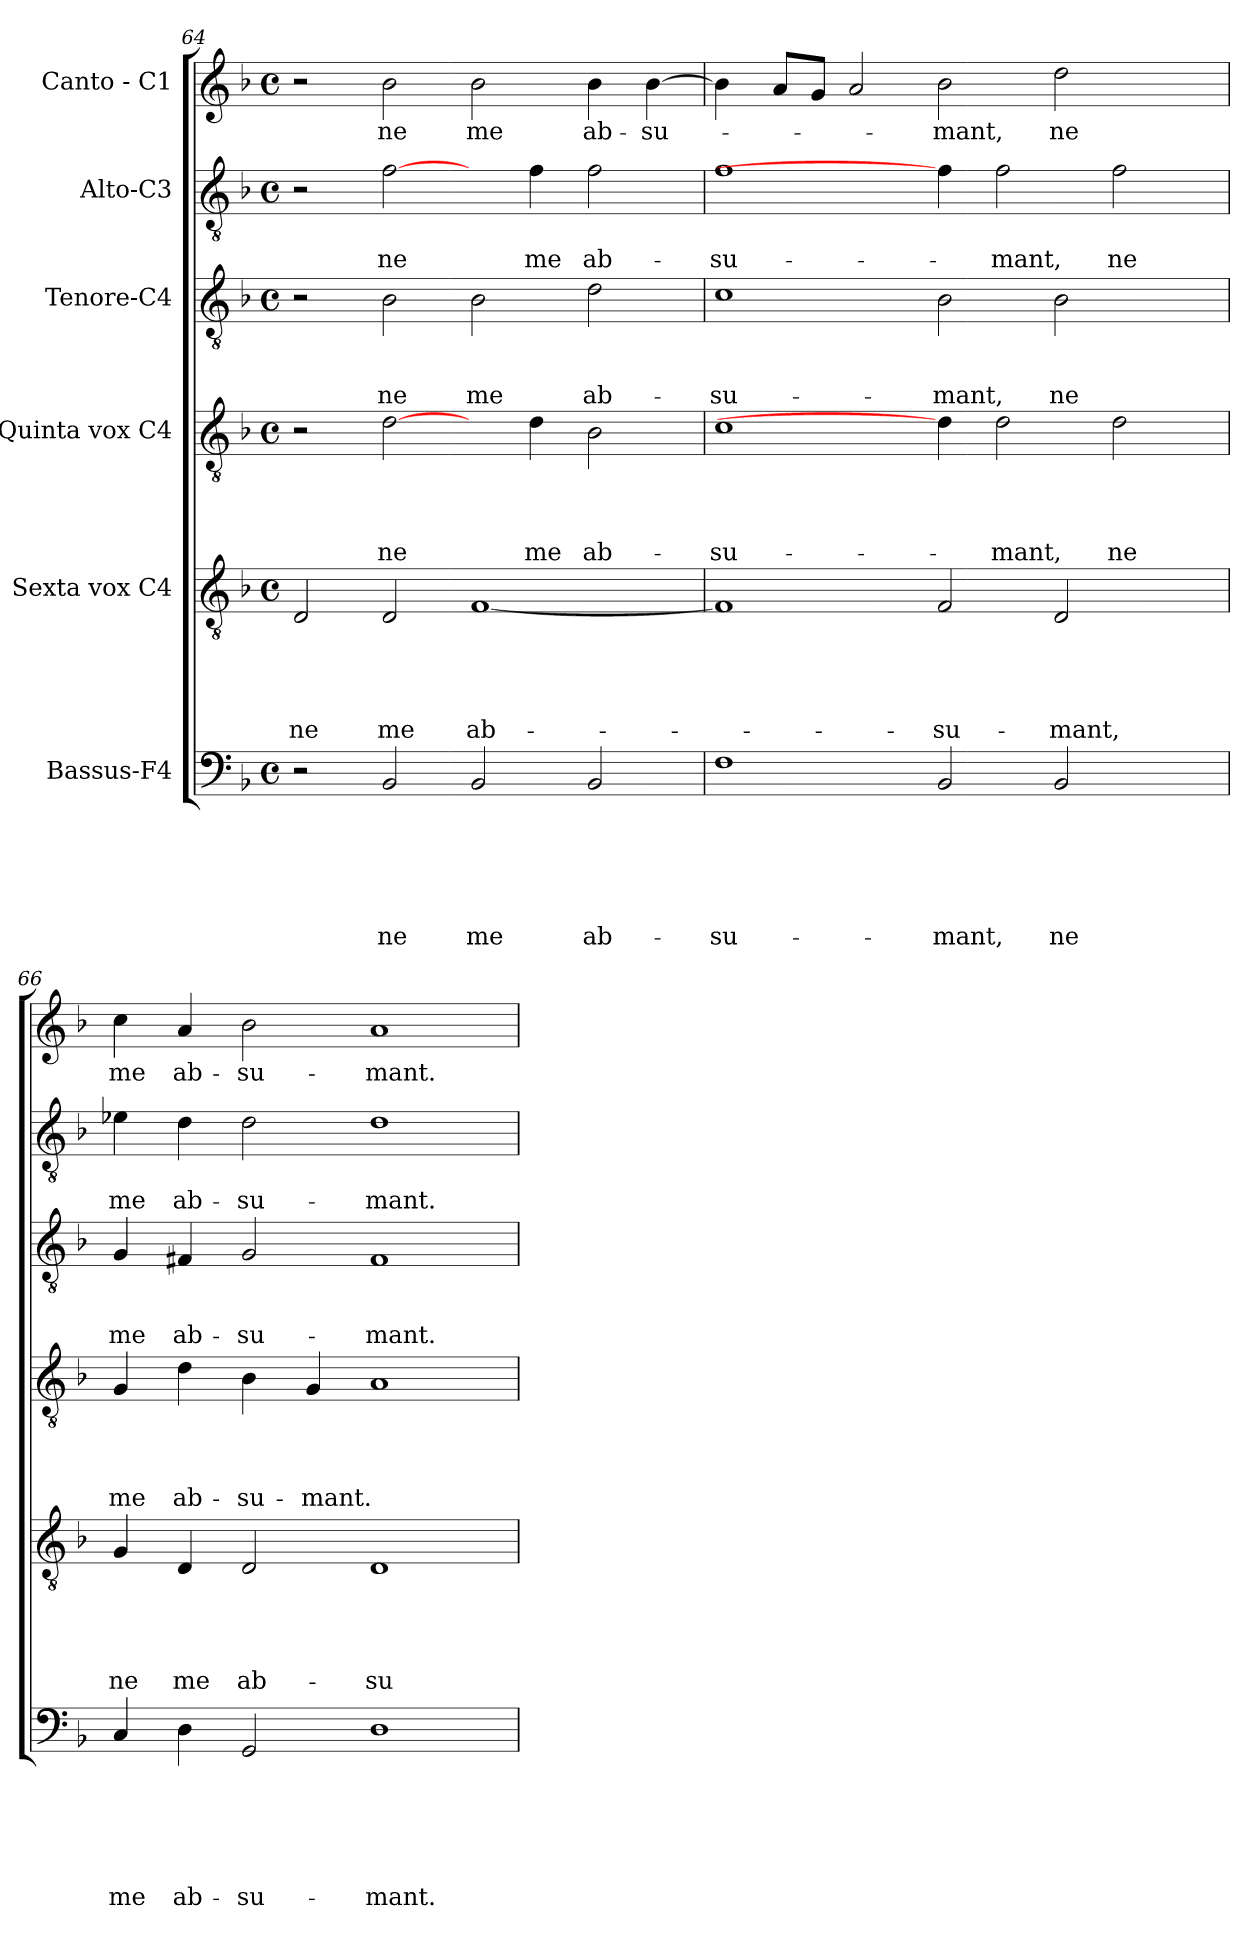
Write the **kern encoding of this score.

**kern	**text	**text	**text	**text	**text	**text	**kern	**text	**text	**text	**text	**text	**kern	**text	**text	**text	**text	**kern	**text	**text	**text	**kern	**text	**text	**kern	**text
*part6	*part6	*part6	*part6	*part6	*part6	*part6	*part5	*part5	*part5	*part5	*part5	*part5	*part4	*part4	*part4	*part4	*part4	*part3	*part3	*part3	*part3	*part2	*part2	*part2	*part1	*part1
*staff6	*staff6	*staff6	*staff6	*staff6	*staff6	*staff6	*staff5	*staff5	*staff5	*staff5	*staff5	*staff5	*staff4	*staff4	*staff4	*staff4	*staff4	*staff3	*staff3	*staff3	*staff3	*staff2	*staff2	*staff2	*staff1	*staff1
*I"Bassus-F4	*	*	*	*	*	*	*I"Sexta vox C4	*	*	*	*	*	*I"Quinta vox C4	*	*	*	*	*I"Tenore-C4	*	*	*	*I"Alto-C3	*	*	*I"Canto - C1	*
*clefF4	*	*	*	*	*	*	*clefGv2	*	*	*	*	*	*clefGv2	*	*	*	*	*clefGv2	*	*	*	*clefGv2	*	*	*clefG2	*
*k[b-]	*	*	*	*	*	*	*k[b-]	*	*	*	*	*	*k[b-]	*	*	*	*	*k[b-]	*	*	*	*k[b-]	*	*	*k[b-]	*
*F:	*	*	*	*	*	*	*F:	*	*	*	*	*	*F:	*	*	*	*	*F:	*	*	*	*F:	*	*	*F:	*
*M4/4	*	*	*	*	*	*	*M4/4	*	*	*	*	*	*M4/4	*	*	*	*	*M4/4	*	*	*	*M4/4	*	*	*M4/4	*
*met(c)	*	*	*	*	*	*	*met(c)	*	*	*	*	*	*met(c)	*	*	*	*	*met(c)	*	*	*	*met(c)	*	*	*met(c)	*
=64	=64	=64	=64	=64	=64	=64	=64	=64	=64	=64	=64	=64	=64	=64	=64	=64	=64	=64	=64	=64	=64	=64	=64	=64	=64	=64
!	!	!	!	!	!	!	!	!	!	!	!	!LO:LY:b	!	!	!	!	!	!	!	!	!	!	!	!	!	!
2r	.	.	.	.	.	.	2D/	.	.	.	.	ne	2r	.	.	.	.	2r	.	.	.	2r	.	.	2r	.
!	!	!	!	!	!	!LO:LY:b	!	!	!	!	!	!LO:LY:b	!	!	!	!	!LO:LY:b	!	!	!	!LO:LY:b	!	!	!LO:LY:b	!	!LO:LY:b
2BB-/	.	.	.	.	.	ne	2D/	.	.	.	.	me	[2d\	.	.	.	ne	2B-\	.	.	ne	[2f\	.	ne	2b-\	ne
!	!	!	!	!	!	!LO:LY:b	!	!	!	!	!	!LO:LY:b	!	!	!	!	!	!	!	!	!LO:LY:b	!	!	!	!	!LO:LY:b
2BB-/	.	.	.	.	.	me	[<1F	.	.	.	.	ab-	4ryy	.	.	.	.	2B-\	.	.	me	4ryy	.	.	2b-\	me
!	!	!	!	!	!	!	!	!	!	!	!	!	!	!	!	!	!LO:LY:b	!	!	!	!	!	!	!LO:LY:b	!	!
.	.	.	.	.	.	.	.	.	.	.	.	.	4d\	.	.	.	me	.	.	.	.	4f\	.	me	.	.
!	!	!	!	!	!	!LO:LY:b	!	!	!	!	!	!	!	!	!	!	!LO:LY:b	!	!	!	!LO:LY:b	!	!	!LO:LY:b	!	!LO:LY:b
2BB-/	.	.	.	.	.	ab-	.	.	.	.	.	.	2B-\	.	.	.	ab-	2d\	.	.	ab-	2f\	.	ab-	4b-\	ab-
!	!	!	!	!	!	!	!	!	!	!	!	!	!	!	!	!	!	!	!	!	!	!	!	!	!	!LO:LY:b
.	.	.	.	.	.	.	.	.	.	.	.	.	.	.	.	.	.	.	.	.	.	.	.	.	[>4b-\	-su-
=65	=65	=65	=65	=65	=65	=65	=65	=65	=65	=65	=65	=65	=65	=65	=65	=65	=65	=65	=65	=65	=65	=65	=65	=65	=65	=65
!	!	!	!	!	!	!LO:LY:b	!	!	!	!	!	!	!	!	!	!	!LO:LY:b	!	!	!	!LO:LY:b	!	!	!LO:LY:b	!	!
1F	.	.	.	.	.	-su-	1F]	.	.	.	.	.	1c	.	.	.	-su-	1c	.	.	-su-	1f	.	-su-	4b-\]	.
.	.	.	.	.	.	.	.	.	.	.	.	.	.	.	.	.	.	.	.	.	.	.	.	.	8a/L	.
.	.	.	.	.	.	.	.	.	.	.	.	.	.	.	.	.	.	.	.	.	.	.	.	.	8g/J	.
.	.	.	.	.	.	.	.	.	.	.	.	.	.	.	.	.	.	.	.	.	.	.	.	.	2a/	.
!	!	!	!	!	!	!LO:LY:b	!	!	!	!	!	!LO:LY:b	!	!	!	!	!	!	!	!	!LO:LY:b	!	!	!	!	!LO:LY:b
2BB-/	.	.	.	.	.	-mant,	2F/	.	.	.	.	-su-	4d\]	.	.	.	.	2B-\	.	.	-mant,	4f\]	.	.	2b-\	-mant,
!	!	!	!	!	!	!	!	!	!	!	!	!	!	!	!	!	!LO:LY:b	!	!	!	!	!	!	!LO:LY:b	!	!
.	.	.	.	.	.	.	.	.	.	.	.	.	2d\	.	.	.	-mant,	.	.	.	.	2f\	.	-mant,	.	.
!	!	!	!	!	!	!LO:LY:b	!	!	!	!	!	!LO:LY:b	!	!	!	!	!	!	!	!	!LO:LY:b	!	!	!	!	!LO:LY:b
2BB-/	.	.	.	.	.	ne	2D/	.	.	.	.	-mant,	.	.	.	.	.	2B-\	.	.	ne	.	.	.	2dd\	ne
!	!	!	!	!	!	!	!	!	!	!	!	!	!	!	!	!	!LO:LY:b	!	!	!	!	!	!	!LO:LY:b	!	!
.	.	.	.	.	.	.	.	.	.	.	.	.	2d\	.	.	.	ne	.	.	.	.	2f\	.	ne	.	.
4ryy	.	.	.	.	.	.	4ryy	.	.	.	.	.	.	.	.	.	.	4ryy	.	.	.	.	.	.	4ryy	.
=66	=66	=66	=66	=66	=66	=66	=66	=66	=66	=66	=66	=66	=66	=66	=66	=66	=66	=66	=66	=66	=66	=66	=66	=66	=66	=66
!	!	!	!	!	!	!LO:LY:b	!	!	!	!	!	!LO:LY:b	!	!	!	!	!LO:LY:b	!	!	!	!LO:LY:b	!	!	!LO:LY:b	!	!LO:LY:b
4C/	.	.	.	.	.	me	4G/	.	.	.	.	ne	4G/	.	.	.	me	4G/	.	.	me	4e-X\	.	me	4cc\	me
!	!	!	!	!	!	!LO:LY:b	!	!	!	!	!	!LO:LY:b	!	!	!	!	!LO:LY:b	!	!	!	!LO:LY:b	!	!	!LO:LY:b	!	!LO:LY:b
4D\	.	.	.	.	.	ab-	4D/	.	.	.	.	me	4d\	.	.	.	ab-	4F#X/	.	.	ab-	4d\	.	ab-	4a/	ab-
!	!	!	!	!	!	!LO:LY:b	!	!	!	!	!	!LO:LY:b	!	!	!	!	!LO:LY:b	!	!	!	!LO:LY:b	!	!	!LO:LY:b	!	!LO:LY:b
2GG/	.	.	.	.	.	-su-	2D/	.	.	.	.	ab-	4B-\	.	.	.	-su-	2G/	.	.	-su-	2d\	.	-su-	2b-\	-su-
!	!	!	!	!	!	!	!	!	!	!	!	!	!	!	!	!	!LO:LY:b	!	!	!	!	!	!	!	!	!
.	.	.	.	.	.	.	.	.	.	.	.	.	4G/	.	.	.	-mant.	.	.	.	.	.	.	.	.	.
!	!	!	!	!	!	!LO:LY:b	!	!	!	!	!	!LO:LY:b	!	!	!	!	!	!	!	!	!LO:LY:b	!	!	!LO:LY:b	!	!LO:LY:b
1D	.	.	.	.	.	-mant.	1D	.	.	.	.	-su-	1A	.	.	.	.	1F#	.	.	-mant.	1d	.	-mant.	1a	-mant.
=	=	=	=	=	=	=	=	=	=	=	=	=	=	=	=	=	=	=	=	=	=	=	=	=	=	=
*-	*-	*-	*-	*-	*-	*-	*-	*-	*-	*-	*-	*-	*-	*-	*-	*-	*-	*-	*-	*-	*-	*-	*-	*-	*-	*-
